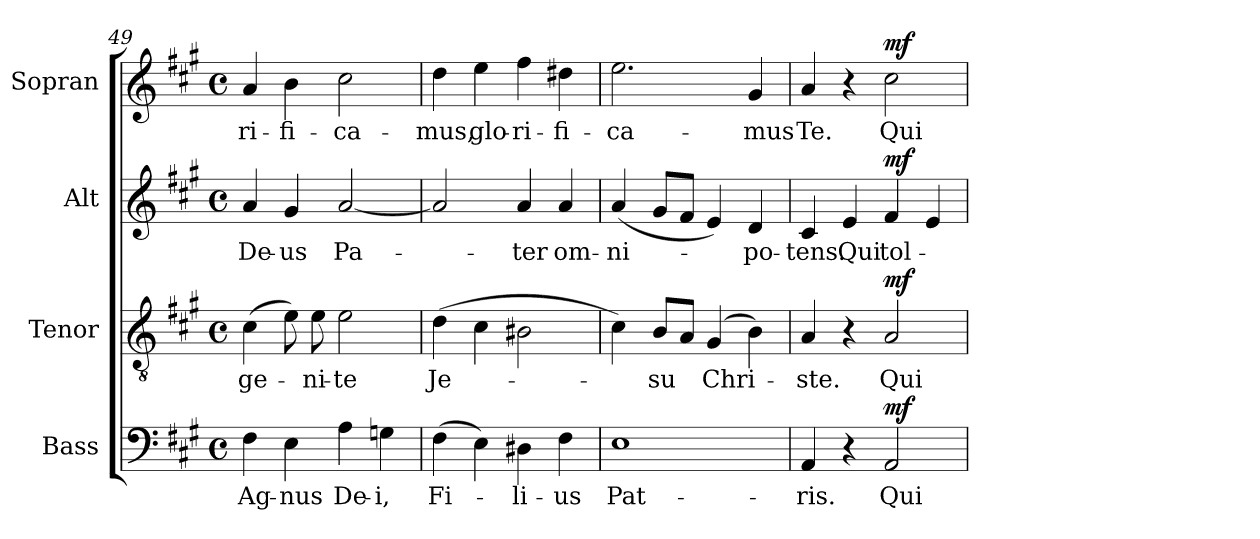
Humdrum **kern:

**kern	**text	**dynam	**kern	**text	**dynam	**kern	**text	**dynam	**kern	**text	**dynam
*part4	*part4	*part4	*part3	*part3	*part3	*part2	*part2	*part2	*part1	*part1	*part1
*staff4	*staff4	*staff4	*staff3	*staff3	*staff3	*staff2	*staff2	*staff2	*staff1	*staff1	*staff1
*I"Bass	*	*	*I"Tenor	*	*	*I"Alt	*	*	*I"Sopran	*	*
*I'B.	*	*	*I'T.	*	*	*I'A.	*	*	*I'S.	*	*
*clefF4	*	*	*clefGv2	*	*	*clefG2	*	*	*clefG2	*	*
*k[f#c#g#]	*	*	*k[f#c#g#]	*	*	*k[f#c#g#]	*	*	*k[f#c#g#]	*	*
*A:	*	*	*A:	*	*	*A:	*	*	*A:	*	*
*M4/4	*	*	*M4/4	*	*	*M4/4	*	*	*M4/4	*	*
*met(c)	*	*	*met(c)	*	*	*met(c)	*	*	*met(c)	*	*
=49	=49	=49	=49	=49	=49	=49	=49	=49	=49	=49	=49
!	!LO:LY:b	!	!	!LO:LY:b	!	!	!LO:LY:b	!	!	!LO:LY:b	!
4F#\	Ag-	.	(>4c#\	-ge-	.	4a/	De-	.	4a/	-ri-	.
!	!LO:LY:b	!	!	!	!	!	!LO:LY:b	!	!	!LO:LY:b	!
4E\	-nus	.	8e\)	.	.	4g#/	-us	.	4b\	-fi-	.
!	!	!	!	!LO:LY:b	!	!	!	!	!	!	!
.	.	.	8e\	-ni-	.	.	.	.	.	.	.
!	!LO:LY:b	!	!	!LO:LY:b	!	!	!LO:LY:b	!	!	!LO:LY:b	!
4A\	De-	.	2e\	-te	.	[2a/	Pa-	.	2cc#\	-ca-	.
!	!LO:LY:b	!	!	!	!	!	!	!	!	!	!
4Gn\	-i,	.	.	.	.	.	.	.	.	.	.
=50	=50	=50	=50	=50	=50	=50	=50	=50	=50	=50	=50
!	!LO:LY:b	!	!	!LO:LY:b	!	!	!	!	!	!LO:LY:b	!
(>4F#\	Fi-	.	(>4d\	Je-	.	2a/]	.	.	4dd\	-mus,	.
!	!	!	!	!	!	!	!	!	!	!LO:LY:b	!
4E\)	.	.	4c#\	.	.	.	.	.	4ee\	glo-	.
!	!LO:LY:b	!	!	!	!	!	!LO:LY:b	!	!	!LO:LY:b	!
4D#X\	-li-	.	2B#X\	.	.	4a/	-ter	.	4ff#\	-ri-	.
!	!LO:LY:b	!	!	!	!	!	!LO:LY:b	!	!	!LO:LY:b	!
4F#\	-us	.	.	.	.	4a/	om-	.	4dd#X\	-fi-	.
!!LO:PB:g=z
=51	=51	=51	=51	=51	=51	=51	=51	=51	=51	=51	=51
!	!LO:LY:b	!	!	!	!	!	!LO:LY:b	!	!	!LO:LY:b	!
1E	Pat-	.	4c#\)	.	.	(<4a/	-ni-	.	2.ee\	-ca-	.
!	!	!	!	!LO:LY:b	!	!	!	!	!	!	!
.	.	.	8B/L	-su	.	8g#/L	.	.	.	.	.
.	.	.	8A/J	.	.	8f#/J	.	.	.	.	.
!	!	!	!	!LO:LY:b	!	!	!	!	!	!	!
.	.	.	(4G#/	Chri-	.	4e/)	.	.	.	.	.
!	!	!	!	!	!	!	!LO:LY:b	!	!	!LO:LY:b	!
.	.	.	4B\)	.	.	4d/	-po-	.	4g#/	-mus	.
=52	=52	=52	=52	=52	=52	=52	=52	=52	=52	=52	=52
!	!LO:LY:b	!	!	!LO:LY:b	!	!	!LO:LY:b	!	!	!LO:LY:b	!
4AA/	-ris.	.	4A/	-ste.	.	4c#/	-tens.	.	4a/	Te.	.
!	!	!	!	!	!	!	!LO:LY:b	!	!	!	!
4r	.	.	4r	.	.	4e/	Qui	.	4r	.	.
!	!LO:LY:b	!LO:DY:a	!	!LO:LY:b	!LO:DY:a	!	!LO:LY:b	!LO:DY:a	!	!LO:LY:b	!LO:DY:a
2AA/	Qui	mf	2A/	Qui	mf	4f#/	tol-	mf	2cc#\	Qui	mf
.	.	.	.	.	.	4e/	.	.	.	.	.
=	=	=	=	=	=	=	=	=	=	=	=
*-	*-	*-	*-	*-	*-	*-	*-	*-	*-	*-	*-
